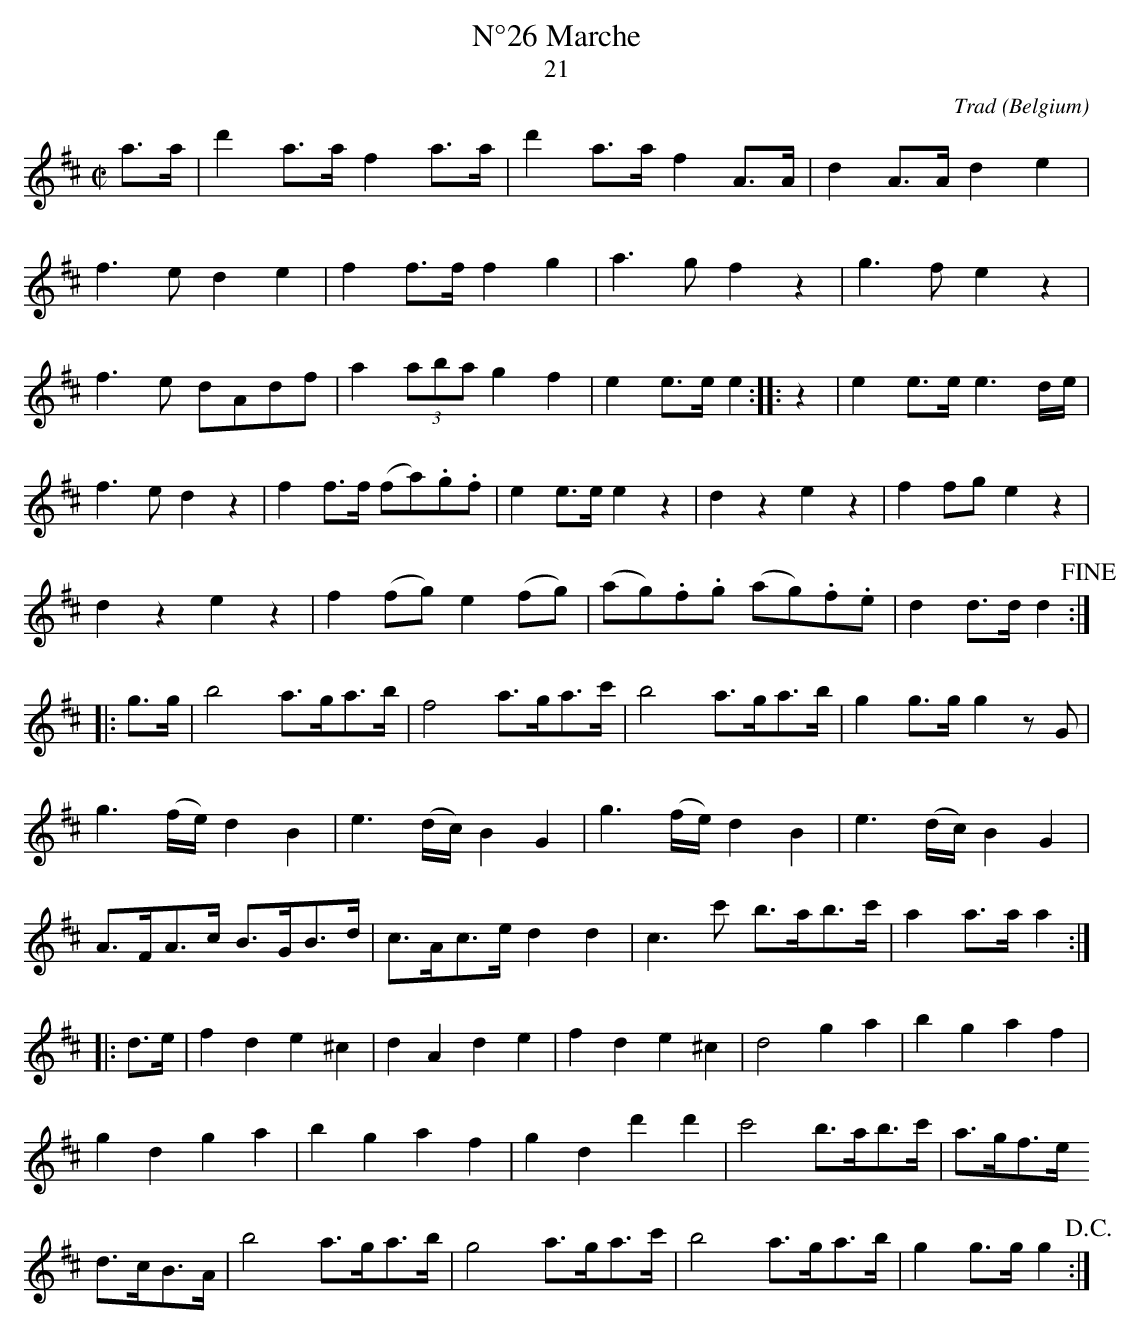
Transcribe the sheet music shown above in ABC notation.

X:1
T:N°26 Marche
T:21
C:Trad
O:Belgium
M:C|
L:1/8
K:Dmaj
a>a|d'2a>a f2a>a|d'2a>a f2A>A|d2A>A d2e2|
f3e d2e2|f2f>f f2g2|a3g f2z2|g3f e2z2|
f3e dAdf|a2 (3aba g2f2|e2e>e e2:||:z2|e2e>e e3d/e/|
f3e d2z2|f2f>f (fa).g.f|e2e>e e2z2|d2z2 e2z2|f2fg e2z2|
d2z2 e2z2|f2(fg) e2(fg)|(ag).f.g (ag).f.e|d2d>d d2!fine!:|
|:g>g|b4 a>ga>b|f4 a>ga>c'|b4 a>ga>b|g2g>g g2zG|
g3(f/e/) d2B2|e3(d/c/) B2G2|g3(f/e/) d2B2|e3(d/c/) B2G2|
A>FA>c B>GB>d|c>Ac>e d2d2|c3c' b>ab>c'|a2a>a a2:|
|:d>e|f2d2 e2^c2|d2A2 d2e2|f2d2 e2^c2|d4 g2a2|b2g2 a2f2|
g2d2 g2a2|b2g2 a2f2|g2d2 d'2d'2|c'4 b>ab>c'|a>gf>e
d>cB>A|b4 a>ga>b|g4 a>ga>c'|b4 a>ga>b|g2g>g g2!D.C.!:|]
